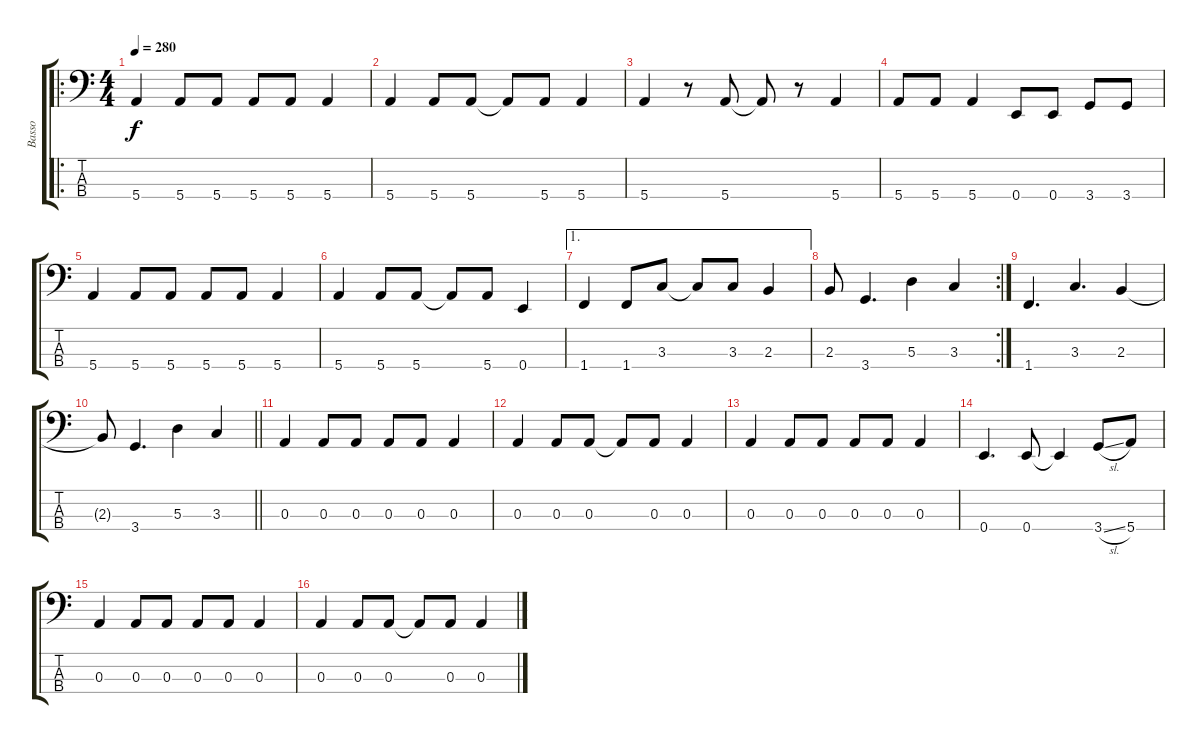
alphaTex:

\track ("Basso" "Basso") {instrument electricbasspick}
\staff {score tabs}
\tuning (G2 D2 A1 E1) {hide}
\ro
\ts (4 4)
\tempo 280
\clef f4
\ks c
5.4.4{dy f} 5.4.8 5.4.8 5.4.8 5.4.8 5.4.4 |
5.4.4 5.4.8 5.4.8 5.4{t}.8 5.4.8 5.4.4 |
5.4.4 r.8 5.4.8 5.4{t}.8 r.8 5.4.4 |
5.4.8 5.4.8 5.4.4 0.4.8 0.4.8 3.4.8 3.4.8 |
5.4.4 5.4.8 5.4.8 5.4.8 5.4.8 5.4.4 |
5.4.4 5.4.8 5.4.8 5.4{t}.8 5.4.8 0.4.4 |
\ae 1
1.4.4 1.4.8 3.3.8 3.3{t}.8 3.3.8 2.3.4 |
\rc 2
2.3.8 3.4.4{d} 5.3.4 3.3.4 |
1.4.4{d} 3.3.4{d} 2.3.4 |
\barLineRight lightlight
2.3{t}.8 3.4.4{d} 5.3.4 3.3.4 |
0.3.4 0.3.8 0.3.8 0.3.8 0.3.8 0.3.4 |
0.3.4 0.3.8 0.3.8 0.3{t}.8 0.3.8 0.3.4 |
0.3.4 0.3.8 0.3.8 0.3.8 0.3.8 0.3.4 |
0.4.4{d} 0.4.8 0.4{t}.4 3.4{sl}.8 5.4.8 |
0.3.4 0.3.8 0.3.8 0.3.8 0.3.8 0.3.4 |
0.3.4 0.3.8 0.3.8 0.3{t}.8 0.3.8 0.3.4
